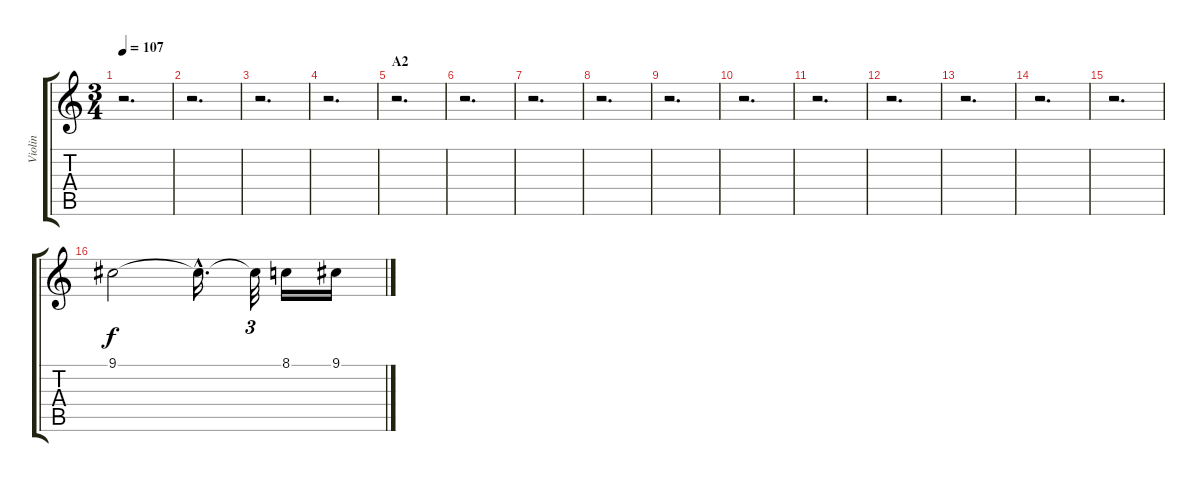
\track ("Violin" "Violin") {instrument violin}
\staff {score tabs}
\tuning (E4 B3 G3 D3 A2 E2) {hide}
\ts (3 4)
\tempo 107
\clef g2
\ks c
r.2{d dy f} |
r.2{d} |
r.2{d} |
r.2{d} |
\section ("" "A2")
r.2{d} |
r.2{d} |
r.2{d} |
r.2{d} |
r.2{d} |
r.2{d} |
r.2{d} |
r.2{d} |
r.2{d} |
r.2{d} |
r.2{d} |
9.1.2 9.1{hac t}.16{d} 9.1{t}.32{tu (3 2)} 8.1.16 9.1.16
